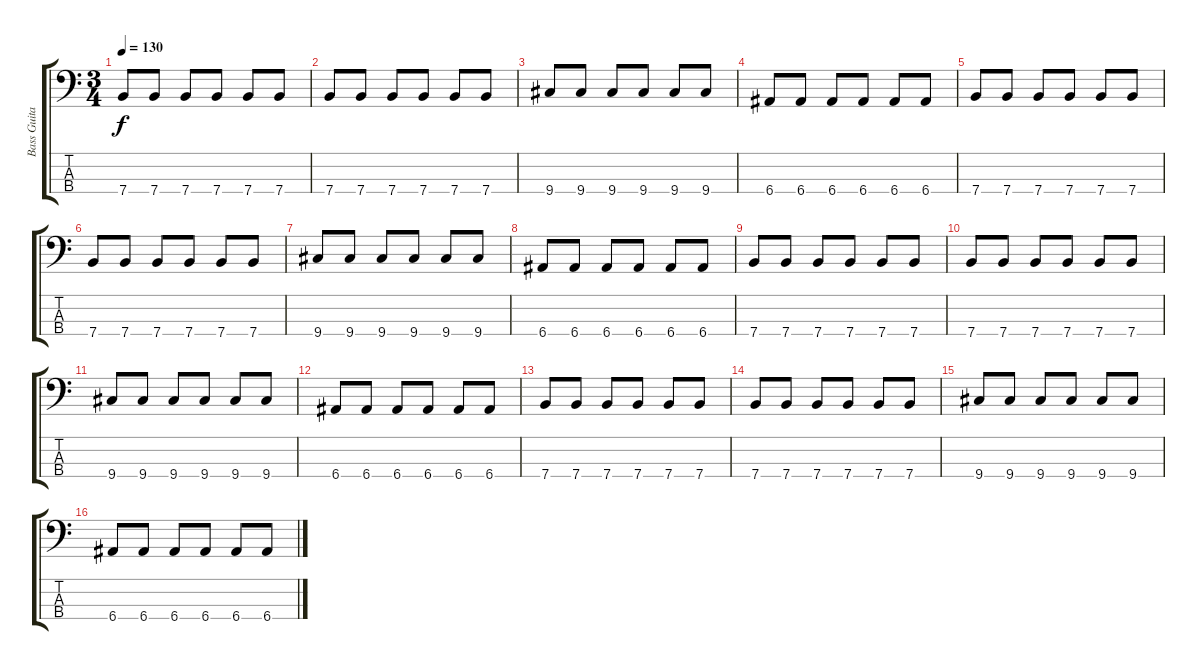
\track ("Bass Guitar" "Bass Guita") {instrument electricbassfinger}
\staff {score tabs}
\tuning (G2 D2 A1 E1) {hide}
\ts (3 4)
\tempo 130
\clef f4
\ks c
7.4.8{dy f} 7.4.8 7.4.8 7.4.8 7.4.8 7.4.8 |
7.4.8 7.4.8 7.4.8 7.4.8 7.4.8 7.4.8 |
9.4.8 9.4.8 9.4.8 9.4.8 9.4.8 9.4.8 |
6.4.8 6.4.8 6.4.8 6.4.8 6.4.8 6.4.8 |
7.4.8 7.4.8 7.4.8 7.4.8 7.4.8 7.4.8 |
7.4.8 7.4.8 7.4.8 7.4.8 7.4.8 7.4.8 |
9.4.8 9.4.8 9.4.8 9.4.8 9.4.8 9.4.8 |
6.4.8 6.4.8 6.4.8 6.4.8 6.4.8 6.4.8 |
7.4.8 7.4.8 7.4.8 7.4.8 7.4.8 7.4.8 |
7.4.8 7.4.8 7.4.8 7.4.8 7.4.8 7.4.8 |
9.4.8 9.4.8 9.4.8 9.4.8 9.4.8 9.4.8 |
6.4.8 6.4.8 6.4.8 6.4.8 6.4.8 6.4.8 |
7.4.8 7.4.8 7.4.8 7.4.8 7.4.8 7.4.8 |
7.4.8 7.4.8 7.4.8 7.4.8 7.4.8 7.4.8 |
9.4.8 9.4.8 9.4.8 9.4.8 9.4.8 9.4.8 |
6.4.8 6.4.8 6.4.8 6.4.8 6.4.8 6.4.8
